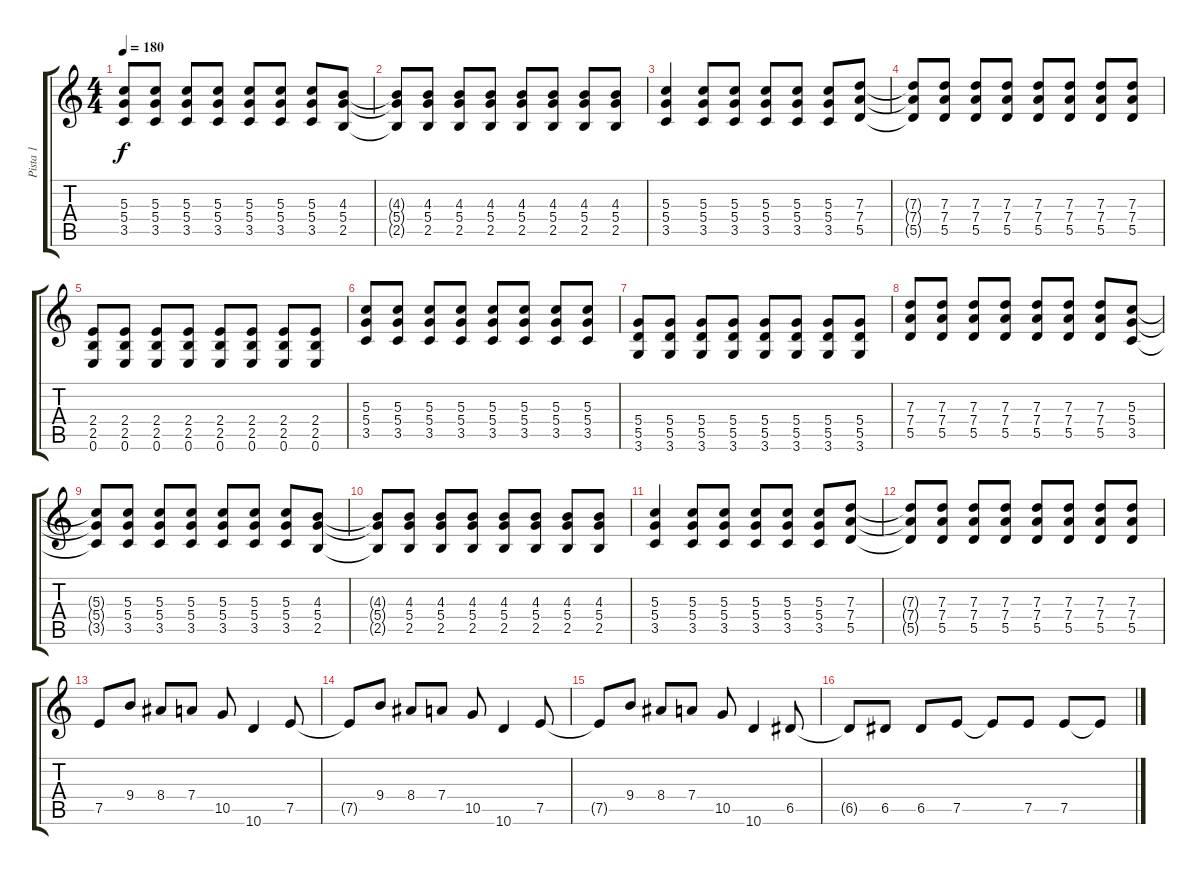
\track ("Pista 1" "Pista 1") {instrument distortionguitar}
\staff {score tabs}
\tuning (E4 B3 G3 D3 A2 E2) {hide}
\ts (4 4)
\tempo 180
\clef g2
\ks c
(5.3{t} 5.4{t} 3.5{t}).8{dy f} (5.3 5.4 3.5).8 (5.3 5.4 3.5).8 (5.3 5.4 3.5).8 (5.3 5.4 3.5).8 (5.3 5.4 3.5).8 (5.3 5.4 3.5).8 (4.3 5.4 2.5).8 |
(4.3{t} 5.4{t} 2.5{t}).8 (4.3 5.4 2.5).8 (4.3 5.4 2.5).8 (4.3 5.4 2.5).8 (4.3 5.4 2.5).8 (4.3 5.4 2.5).8 (4.3 5.4 2.5).8 (4.3 5.4 2.5).8 |
(5.3 5.4 3.5).4 (5.3 5.4 3.5).8 (5.3 5.4 3.5).8 (5.3 5.4 3.5).8 (5.3 5.4 3.5).8 (5.3 5.4 3.5).8 (7.3 7.4 5.5).8 |
(7.3{t} 7.4{t} 5.5{t}).8 (7.3 7.4 5.5).8 (7.3 7.4 5.5).8 (7.3 7.4 5.5).8 (7.3 7.4 5.5).8 (7.3 7.4 5.5).8 (7.3 7.4 5.5).8 (7.3 7.4 5.5).8 |
(2.4 2.5 0.6).8 (2.4 2.5 0.6).8 (2.4 2.5 0.6).8 (2.4 2.5 0.6).8 (2.4 2.5 0.6).8 (2.4 2.5 0.6).8 (2.4 2.5 0.6).8 (2.4 2.5 0.6).8 |
(5.3 5.4 3.5).8 (5.3 5.4 3.5).8 (5.3 5.4 3.5).8 (5.3 5.4 3.5).8 (5.3 5.4 3.5).8 (5.3 5.4 3.5).8 (5.3 5.4 3.5).8 (5.3 5.4 3.5).8 |
(5.4 5.5 3.6).8 (5.4 5.5 3.6).8 (5.4 5.5 3.6).8 (5.4 5.5 3.6).8 (5.4 5.5 3.6).8 (5.4 5.5 3.6).8 (5.4 5.5 3.6).8 (5.4 5.5 3.6).8 |
(7.3 7.4 5.5).8 (7.3 7.4 5.5).8 (7.3 7.4 5.5).8 (7.3 7.4 5.5).8 (7.3 7.4 5.5).8 (7.3 7.4 5.5).8 (7.3 7.4 5.5).8 (5.3 5.4 3.5).8 |
(5.3{t} 5.4{t} 3.5{t}).8 (5.3 5.4 3.5).8 (5.3 5.4 3.5).8 (5.3 5.4 3.5).8 (5.3 5.4 3.5).8 (5.3 5.4 3.5).8 (5.3 5.4 3.5).8 (4.3 5.4 2.5).8 |
(4.3{t} 5.4{t} 2.5{t}).8 (4.3 5.4 2.5).8 (4.3 5.4 2.5).8 (4.3 5.4 2.5).8 (4.3 5.4 2.5).8 (4.3 5.4 2.5).8 (4.3 5.4 2.5).8 (4.3 5.4 2.5).8 |
(5.3 5.4 3.5).4 (5.3 5.4 3.5).8 (5.3 5.4 3.5).8 (5.3 5.4 3.5).8 (5.3 5.4 3.5).8 (5.3 5.4 3.5).8 (7.3 7.4 5.5).8 |
(7.3{t} 7.4{t} 5.5{t}).8 (7.3 7.4 5.5).8 (7.3 7.4 5.5).8 (7.3 7.4 5.5).8 (7.3 7.4 5.5).8 (7.3 7.4 5.5).8 (7.3 7.4 5.5).8 (7.3 7.4 5.5).8 |
7.5.8 9.4.8 8.4.8 7.4.8 10.5.8 10.6.4 7.5.8 |
7.5{t}.8 9.4.8 8.4.8 7.4.8 10.5.8 10.6.4 7.5.8 |
7.5{t}.8 9.4.8 8.4.8 7.4.8 10.5.8 10.6.4 6.5.8 |
6.5{t}.8 6.5.8 6.5.8 7.5.8 7.5{t}.8 7.5.8 7.5.8 7.5{t}.8
